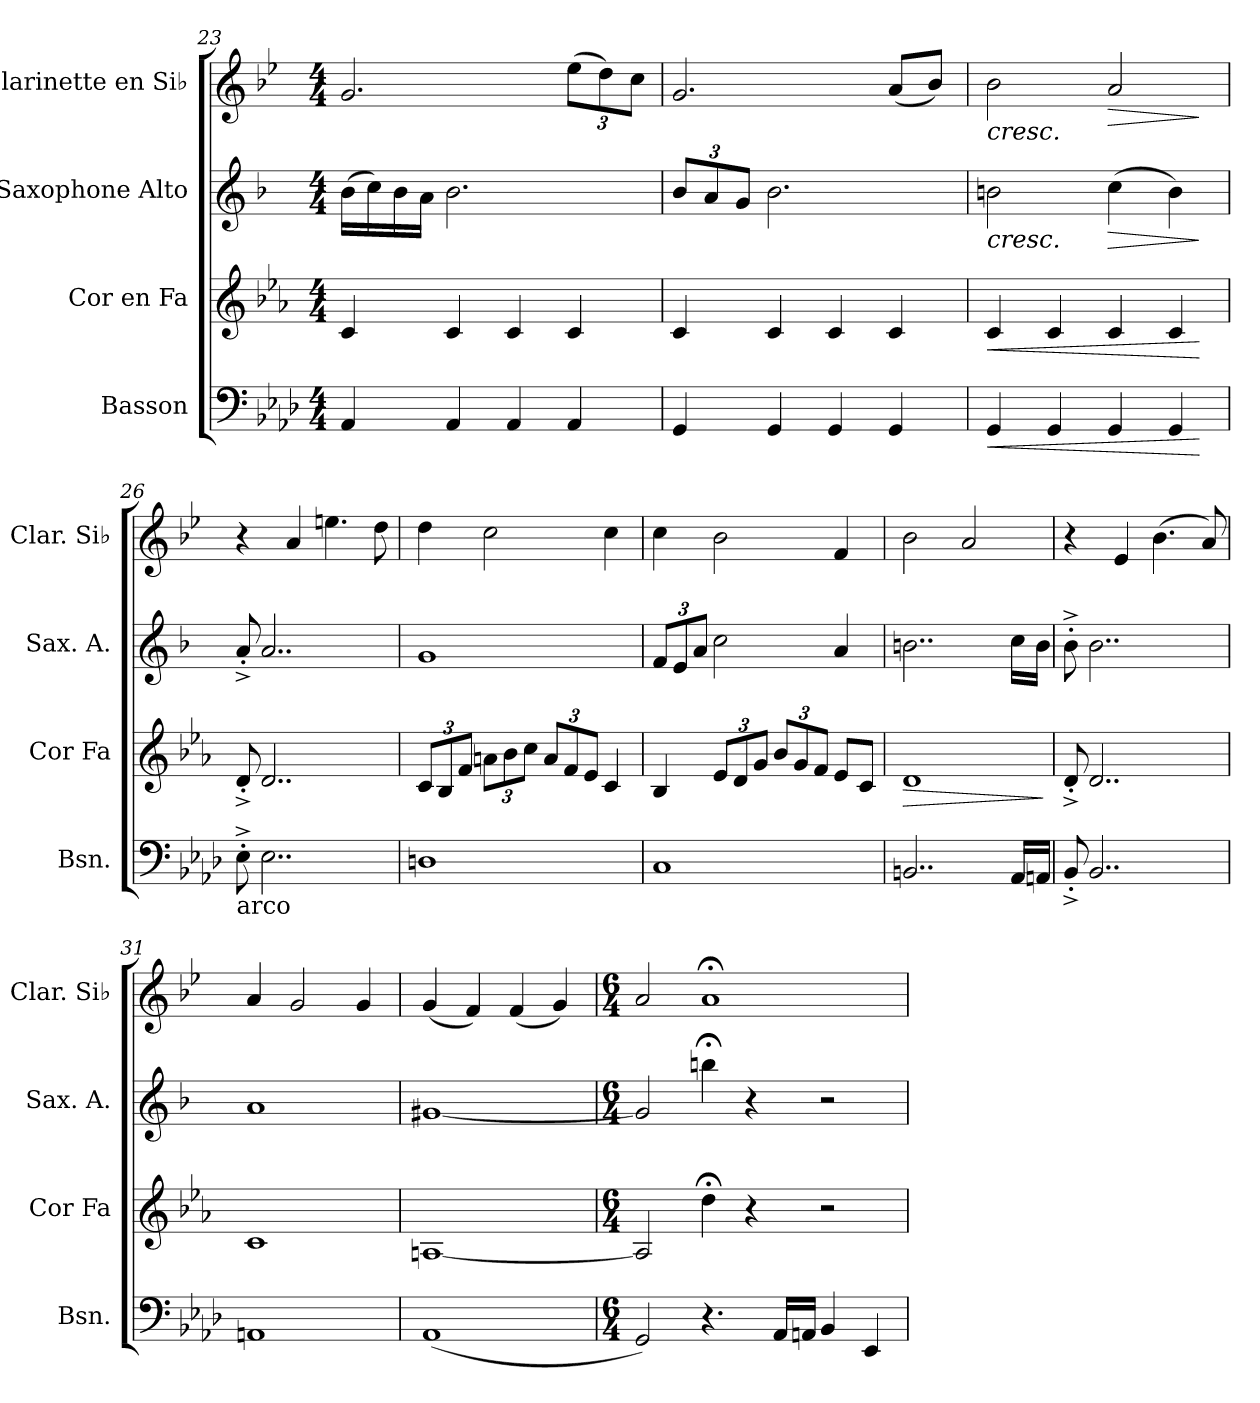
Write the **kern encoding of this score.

**kern	**dynam	**kern	**dynam	**kern	**dynam	**kern	**dynam
*part4	*part4	*part3	*part3	*part2	*part2	*part1	*part1
*staff4	*staff4	*staff3	*staff3	*staff2	*staff2	*staff1	*staff1
*I"Basson	*	*I"Cor en Fa	*	*I"Saxophone Alto	*	*I"Clarinette en Si♭	*
*I'Bsn.	*	*I'Cor Fa	*	*I'Sax. A.	*	*I'Clar. Si♭	*
!!LO:LB:g=z
*clefF4	*	*clefG2	*	*clefG2	*	*clefG2	*
*	*	*ITrd4c7	*	*ITrd5c9	*	*ITrd1c2	*
*k[b-e-a-d-]	*	*k[b-e-a-d-]	*	*k[b-e-a-d-]	*	*k[b-e-a-d-]	*
*M4/4	*	*M4/4	*	*M4/4	*	*M4/4	*
=23	=23	=23	=23	=23	=23	=23	=23
4AA-/	.	4F/	.	(16d-\LL	.	2.f/	.
.	.	.	.	16e-\)	.	.	.
.	.	.	.	16d-\	.	.	.
.	.	.	.	16c\JJ	.	.	.
4AA-/	.	4F/	.	2.d-\	.	.	.
4AA-/	.	4F/	.	.	.	.	.
*	*	*	*	*	*	*Xbrackettup	*
4AA-/	.	4F/	.	.	.	(12dd-\L	.
.	.	.	.	.	.	12cc\)	.
.	.	.	.	.	.	12b-\J	.
=24	=24	=24	=24	=24	=24	=24	=24
*	*	*	*	*Xbrackettup	*	*	*
4GG/	.	4F/	.	12d-/L	.	2.f/	.
.	.	.	.	12c/	.	.	.
.	.	.	.	12B-/J	.	.	.
4GG/	.	4F/	.	2.d-\	.	.	.
4GG/	.	4F/	.	.	.	.	.
4GG/	.	4F/	.	.	.	(8g/L	.
.	.	.	.	.	.	8a-/J)	.
=25	=25	=25	=25	=25	=25	=25	=25
!	!LO:HP:b	!	!LO:HP:b	!	!LO:HP:b	!	!LO:HP:b
4GG/	<	4F/	<	2dn\	<	2a-\	<
4GG/	.	4F/	.	.	.	.	.
!	!	!	!	!	!LO:HP:b	!	!LO:HP:b
4GG/	.	4F/	.	(4e-\	>	2g/	>
4GG/	.	4F/	.	4d\)	.	.	.
.	[	.	[	.	[ ]	.	[ ]
=26	=26	=26	=26	=26	=26	=26	=26
!LO:TX:b:t=arco	!	!	!	!	!	!	!
8E-'^\	.	8G'^/	.	8c'^/	.	4r	.
2..E-\	.	2..G/	.	2..c/	.	.	.
.	.	.	.	.	.	4g/	.
.	.	.	.	.	.	4.ddn\	.
.	.	.	.	.	.	8cc\	.
=27	=27	=27	=27	=27	=27	=27	=27
*	*	*Xbrackettup	*	*	*	*	*
1Dn	.	12F/L	.	1B-	.	4cc\	.
.	.	12E-/	.	.	.	.	.
.	.	12B-/J	.	.	.	.	.
.	.	12dn\L	.	.	.	2b-\	.
.	.	12e-\	.	.	.	.	.
.	.	12f\J	.	.	.	.	.
.	.	12d/L	.	.	.	.	.
.	.	12B-/	.	.	.	.	.
.	.	12A-/J	.	.	.	.	.
.	.	4F/	.	.	.	4b-\	.
!!LO:PB:g=z
=28	=28	=28	=28	=28	=28	=28	=28
1C	.	4E-/	.	12A-/L	.	4b-\	.
.	.	.	.	12G/	.	.	.
.	.	.	.	12c/J	.	.	.
.	.	12A-/L	.	2e-\	.	2a-\	.
.	.	12G/	.	.	.	.	.
.	.	12c/J	.	.	.	.	.
.	.	12e-/L	.	.	.	.	.
.	.	12c/	.	.	.	.	.
.	.	12B-/J	.	.	.	.	.
.	.	8A-/L	.	4c/	.	4e-/	.
.	.	8F/J	.	.	.	.	.
=29	=29	=29	=29	=29	=29	=29	=29
!	!	!	!LO:HP:b	!	!	!	!
2..BBn/	.	1G	>	2..dn\	.	2a-\	.
.	.	.	.	.	.	2g/	.
16AA-/LL	.	.	.	16e-\LL	.	.	.
16AAn/JJ	.	.	.	16d\JJ	.	.	.
.	.	.	]	.	.	.	.
=30	=30	=30	=30	=30	=30	=30	=30
8BB-'^/	.	8G'^/	.	8d-'^\	.	4r	.
2..BB-/	.	2..G/	.	2..d-\	.	.	.
.	.	.	.	.	.	4d-/	.
.	.	.	.	.	.	(4.a-\	.
.	.	.	.	.	.	8g/)	.
=31	=31	=31	=31	=31	=31	=31	=31
1AAn	.	1F	.	1c	.	4g/	.
.	.	.	.	.	.	2f/	.
.	.	.	.	.	.	4f/	.
=32	=32	=32	=32	=32	=32	=32	=32
(1AA-	.	[1Dn	.	[1Bn	.	(4f/	.
.	.	.	.	.	.	4e-/)	.
.	.	.	.	.	.	(4e-/	.
.	.	.	.	.	.	4f/)	.
=33	=33	=33	=33	=33	=33	=33	=33
*M6/4	*	*M6/4	*	*M6/4	*	*M6/4	*
2GG/)	.	2D/]	.	2B/]	.	2g/	.
4.r	.	4g;\	.	4ddn;\	.	1g;<	.
.	.	4r	.	4r	.	.	.
16AA-/LL	.	.	.	.	.	.	.
16AAn/JJ	.	.	.	.	.	.	.
4BB-/	.	2r	.	2r	.	.	.
4EE-/	.	.	.	.	.	.	.
=	=	=	=	=	=	=	=
*-	*-	*-	*-	*-	*-	*-	*-
